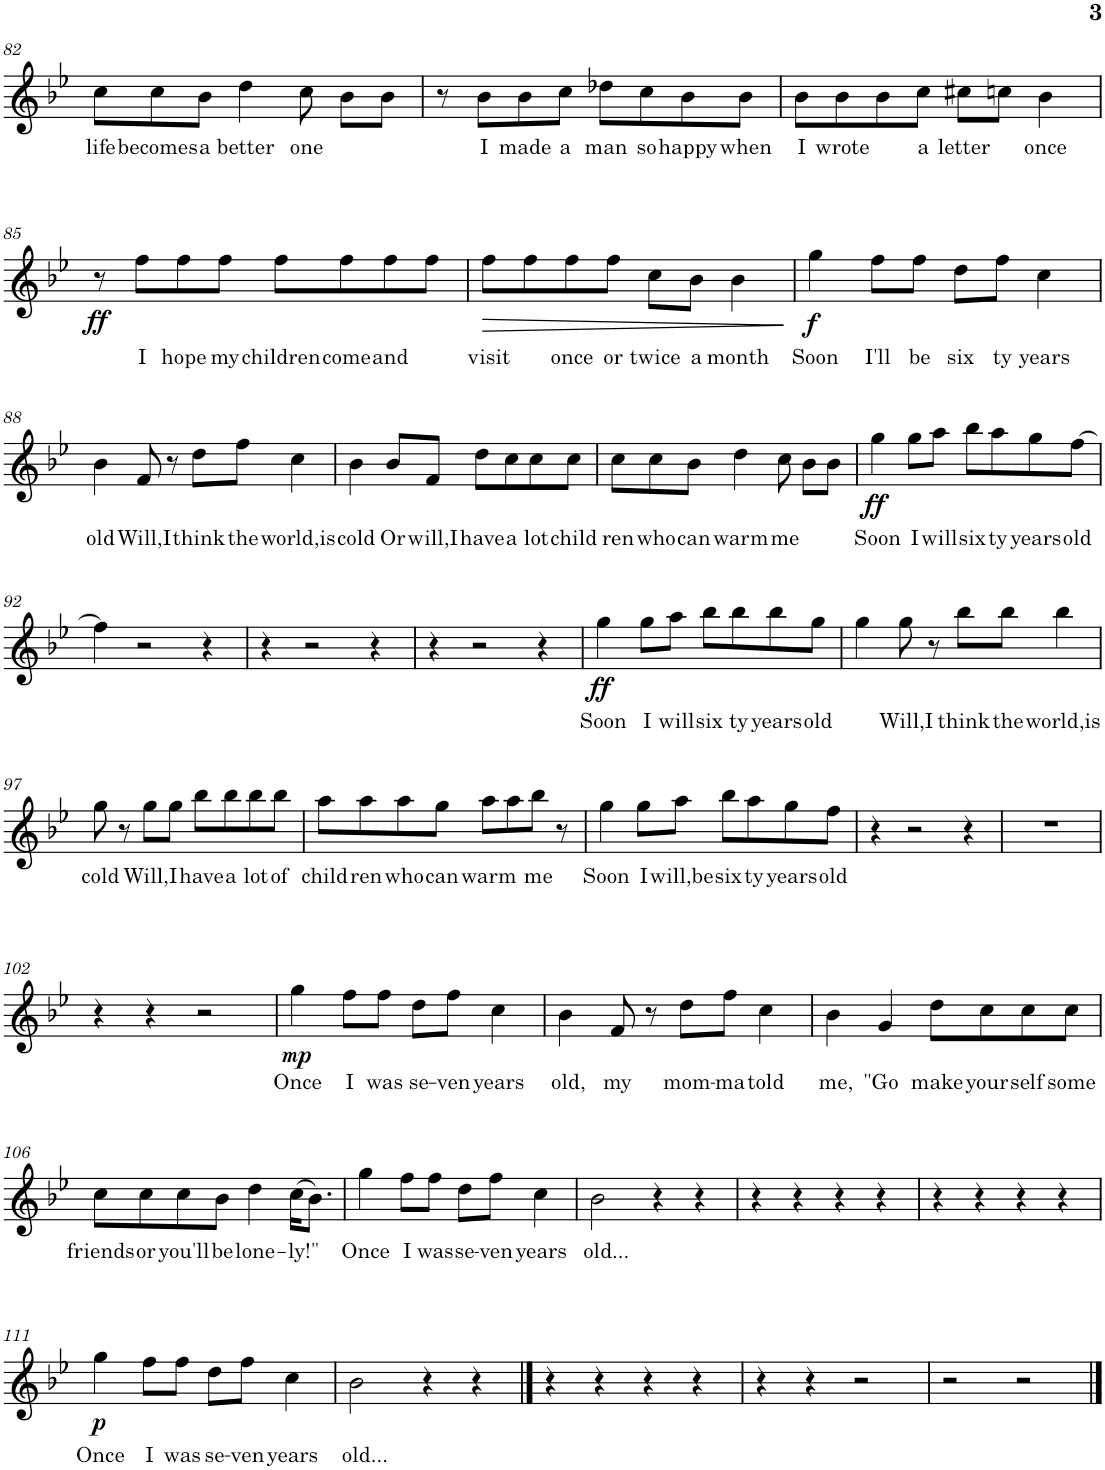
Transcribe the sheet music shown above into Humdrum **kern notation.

**kern	**text	**dynam
*part1	*part1	*part1
*staff1	*staff1	*staff1
*I"Piano	*	*
*I'Pno.	*	*
!!LO:PB:g=z
*clefG2	*	*
*k[b-e-]	*	*
*M4/4	*	*
=82	=82	=82
!	!LO:LY:b	!
8cc\L	life	.
!	!LO:LY:b	!
8cc\	becomes	.
!	!LO:LY:b	!
8b-\J	a	.
!	!LO:LY:b	!
4dd\	better	.
!	!LO:LY:b	!
8cc\	one	.
8b-\L	.	.
8b-\J	.	.
=83	=83	=83
8r	.	.
!	!LO:LY:b	!
8b-\L	I	.
!	!LO:LY:b	!
8b-\	made	.
!	!LO:LY:b	!
8cc\J	a	.
!	!LO:LY:b	!
8dd-X\L	man	.
!	!LO:LY:b	!
8cc\	so	.
!	!LO:LY:b	!
8b-\	happy	.
!	!LO:LY:b	!
8b-\J	when	.
=84	=84	=84
!	!LO:LY:b	!
8b-\L	I	.
!	!LO:LY:b	!
8b-\	wrote	.
8b-\	.	.
!	!LO:LY:b	!
8cc\J	a	.
!	!LO:LY:b	!
8cc#X\L	letter	.
8ccn\J	.	.
!	!LO:LY:b	!
4b-\	once	.
!!LO:LB:g=z
=85	=85	=85
!	!	!LO:DY:b
8r	.	ff
!	!LO:LY:b	!
8ff\L	I	.
!	!LO:LY:b	!
8ff\	hope	.
!	!LO:LY:b	!
8ff\J	my	.
!	!LO:LY:b	!
8ff\L	children	.
!	!LO:LY:b	!
8ff\	come	.
!	!LO:LY:b	!
8ff\	and	.
8ff\J	.	.
=86	=86	=86
!	!LO:LY:b	!LO:HP:b
8ff\L	visit	>
8ff\	.	.
!	!LO:LY:b	!
8ff\	once	.
!	!LO:LY:b	!
8ff\J	or	.
!	!LO:LY:b	!
8cc\L	twice	.
!	!LO:LY:b	!
8b-\J	a	.
!	!LO:LY:b	!
4b-\	month	.
.	.	]
=87	=87	=87
!	!LO:LY:b	!LO:DY:b
4gg\	Soon	f
!	!LO:LY:b	!
8ff\L	I'll	.
!	!LO:LY:b	!
8ff\J	be	.
!	!LO:LY:b	!
8dd\L	six	.
!	!LO:LY:b	!
8ff\J	ty	.
!	!LO:LY:b	!
4cc\	years	.
!!LO:LB:g=z
=88	=88	=88
!	!LO:LY:b	!
4b-\	old	.
!	!LO:LY:b	!
8f/	Will,I	.
8r	.	.
!	!LO:LY:b	!
8dd\L	think	.
!	!LO:LY:b	!
8ff\J	the	.
!	!LO:LY:b	!
4cc\	world,is	.
=89	=89	=89
!	!LO:LY:b	!
4b-\	cold	.
!	!LO:LY:b	!
8b-/L	Or	.
!	!LO:LY:b	!
8f/J	will,I	.
!	!LO:LY:b	!
8dd\L	have	.
!	!LO:LY:b	!
8cc\	a	.
!	!LO:LY:b	!
8cc\	lot	.
!	!LO:LY:b	!
8cc\J	child	.
=90	=90	=90
!	!LO:LY:b	!
8cc\L	ren	.
!	!LO:LY:b	!
8cc\	who	.
!	!LO:LY:b	!
8b-\J	can	.
!	!LO:LY:b	!
4dd\	warm	.
!	!LO:LY:b	!
8cc\	me	.
8b-\L	.	.
8b-\J	.	.
=91	=91	=91
!	!LO:LY:b	!LO:DY:b
4gg\	Soon	ff
!	!LO:LY:b	!
8gg\L	I	.
!	!LO:LY:b	!
8aa\J	will	.
!	!LO:LY:b	!
8bb-\L	six	.
!	!LO:LY:b	!
8aa\	ty	.
!	!LO:LY:b	!
8gg\	years	.
!	!LO:LY:b	!
[8ff\J	old	.
!!LO:LB:g=z
=92	=92	=92
4ff\]	.	.
2r	.	.
4r	.	.
=93	=93	=93
4r	.	.
2r	.	.
4r	.	.
=94	=94	=94
4r	.	.
2r	.	.
4r	.	.
=95	=95	=95
!	!LO:LY:b	!LO:DY:b
4gg\	Soon	ff
!	!LO:LY:b	!
8gg\L	I	.
!	!LO:LY:b	!
8aa\J	will	.
!	!LO:LY:b	!
8bb-\L	six	.
!	!LO:LY:b	!
8bb-\	ty	.
!	!LO:LY:b	!
8bb-\	years	.
!	!LO:LY:b	!
8gg\J	old	.
=96	=96	=96
4gg\	.	.
!	!LO:LY:b	!
8gg\	Will,I	.
8r	.	.
!	!LO:LY:b	!
8bb-\L	think	.
!	!LO:LY:b	!
8bb-\J	the	.
!	!LO:LY:b	!
4bb-\	world,is	.
!!LO:LB:g=z
=97	=97	=97
!	!LO:LY:b	!
8gg\	cold	.
8r	.	.
!	!LO:LY:b	!
8gg\L	Will,I	.
8gg\J	.	.
!	!LO:LY:b	!
8bb-\L	have	.
!	!LO:LY:b	!
8bb-\	a	.
!	!LO:LY:b	!
8bb-\	lot	.
!	!LO:LY:b	!
8bb-\J	of	.
=98	=98	=98
!	!LO:LY:b	!
8aa\L	child	.
!	!LO:LY:b	!
8aa\	ren	.
!	!LO:LY:b	!
8aa\	who	.
!	!LO:LY:b	!
8gg\J	can	.
!	!LO:LY:b	!
8aa\L	warm	.
8aa\	.	.
!	!LO:LY:b	!
8bb-\J	me	.
8r	.	.
=99	=99	=99
!	!LO:LY:b	!
4gg\	Soon	.
!	!LO:LY:b	!
8gg\L	I	.
!	!LO:LY:b	!
8aa\J	will,be	.
!	!LO:LY:b	!
8bb-\L	six	.
!	!LO:LY:b	!
8aa\	ty	.
!	!LO:LY:b	!
8gg\	years	.
!	!LO:LY:b	!
8ff\J	old	.
=100	=100	=100
4r	.	.
2r	.	.
4r	.	.
=101	=101	=101
1r	.	.
!!LO:LB:g=z
=102	=102	=102
4r	.	.
4r	.	.
2r	.	.
=103	=103	=103
!	!LO:LY:b	!LO:DY:b
4gg\	Once	mp
!	!LO:LY:b	!
8ff\L	I	.
!	!LO:LY:b	!
8ff\J	was	.
!	!LO:LY:b	!
8dd\L	se-	.
!	!LO:LY:b	!
8ff\J	-ven	.
!	!LO:LY:b	!
4cc\	years	.
=104	=104	=104
!	!LO:LY:b	!
4b-\	old,	.
!	!LO:LY:b	!
8f/	my	.
8r	.	.
!	!LO:LY:b	!
8dd\L	mom-	.
!	!LO:LY:b	!
8ff\J	-ma	.
!	!LO:LY:b	!
4cc\	told	.
=105	=105	=105
!	!LO:LY:b	!
4b-\	me,	.
!	!LO:LY:b	!
4g/	"Go	.
!	!LO:LY:b	!
8dd\L	make	.
!	!LO:LY:b	!
8cc\	your	.
!	!LO:LY:b	!
8cc\	self	.
!	!LO:LY:b	!
8cc\J	some	.
!!LO:LB:g=z
=106	=106	=106
!	!LO:LY:b	!
8cc\L	friends	.
!	!LO:LY:b	!
8cc\	or	.
!	!LO:LY:b	!
8cc\	you'll	.
!	!LO:LY:b	!
8b-\J	be	.
!	!LO:LY:b	!
4dd\	lone-	.
!	!LO:LY:b	!
(>16cc\KL	-ly!"	.
8.b-\J)	.	.
=107	=107	=107
!	!LO:LY:b	!
4gg\	Once	.
!	!LO:LY:b	!
8ff\L	I	.
!	!LO:LY:b	!
8ff\J	was	.
!	!LO:LY:b	!
8dd\L	se-	.
!	!LO:LY:b	!
8ff\J	-ven	.
!	!LO:LY:b	!
4cc\	years	.
=108	=108	=108
!	!LO:LY:b	!
2b-\	old...	.
4r	.	.
4r	.	.
=109	=109	=109
4r	.	.
4r	.	.
4r	.	.
4r	.	.
=110	=110	=110
4r	.	.
4r	.	.
4r	.	.
4r	.	.
!!LO:LB:g=z
=111	=111	=111
!	!LO:LY:b	!LO:DY:b
4gg\	Once	p
!	!LO:LY:b	!
8ff\L	I	.
!	!LO:LY:b	!
8ff\J	was	.
!	!LO:LY:b	!
8dd\L	se-	.
!	!LO:LY:b	!
8ff\J	-ven	.
!	!LO:LY:b	!
4cc\	years	.
=112	=112	=112
!	!LO:LY:b	!
2b-\	old...	.
4r	.	.
4r	.	.
==113	==113	==113
4r	.	.
4r	.	.
4r	.	.
4r	.	.
=114	=114	=114
4r	.	.
4r	.	.
2r	.	.
=115	=115	=115
2r	.	.
2r	.	.
==	==	==
*-	*-	*-
